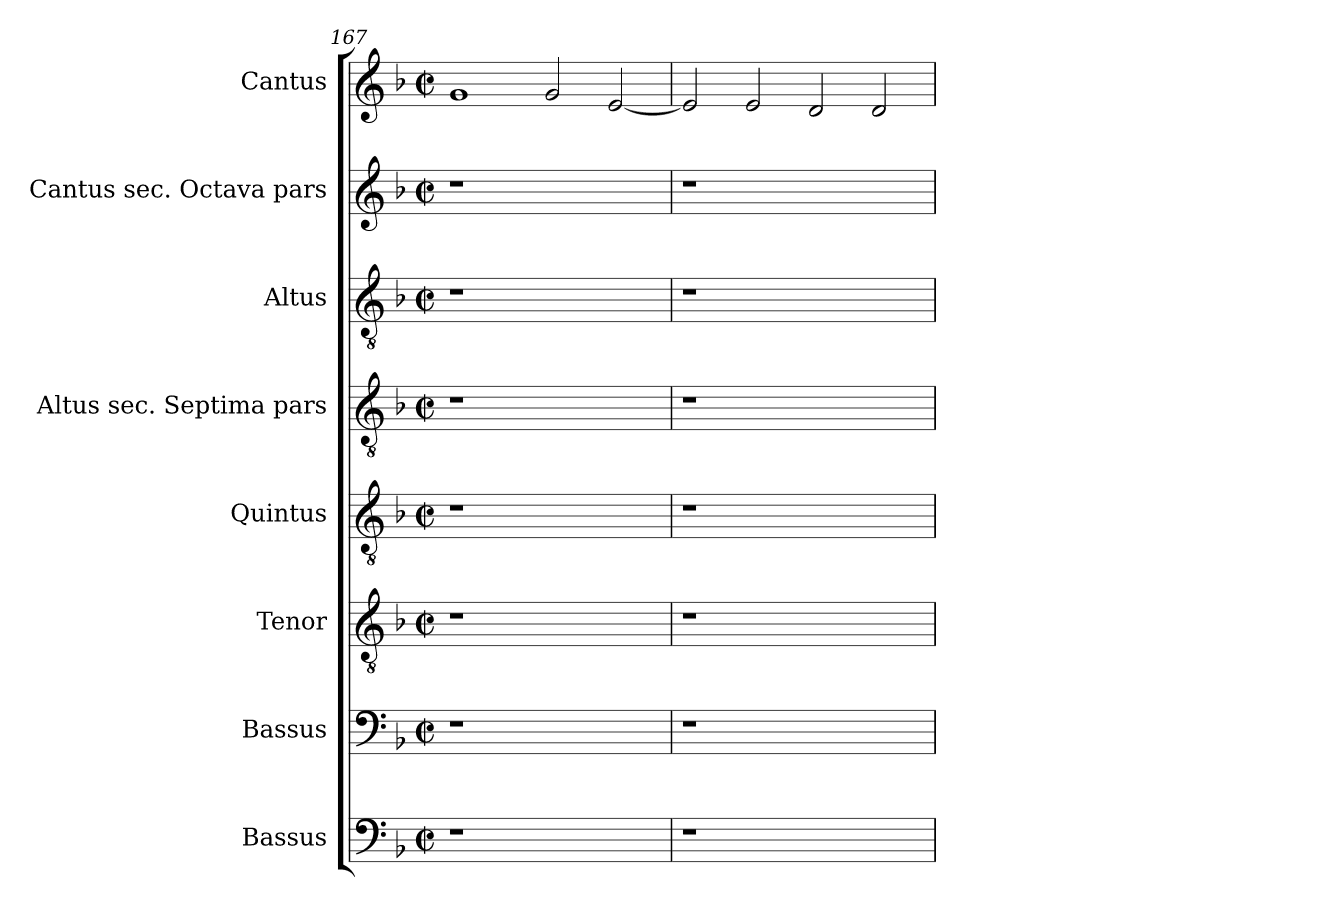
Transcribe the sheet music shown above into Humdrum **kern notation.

**kern	**kern	**kern	**kern	**kern	**kern	**kern	**kern
*part8	*part7	*part6	*part5	*part4	*part3	*part2	*part1
*staff8	*staff7	*staff6	*staff5	*staff4	*staff3	*staff2	*staff1
*I"Bassus	*I"Bassus	*I"Tenor	*I"Quintus	*I"Altus sec. Septima pars	*I"Altus	*I"Cantus sec. Octava pars	*I"Cantus
*	*I'Bassus	*I'Tenor	*I'Quintus	*	*I'Altus	*	*I'Cantus
*clefF4	*clefF4	*clefGv2	*clefGv2	*clefGv2	*clefGv2	*clefG2	*clefG2
*k[b-]	*k[b-]	*k[b-]	*k[b-]	*k[b-]	*k[b-]	*k[b-]	*k[b-]
*F:	*F:	*F:	*F:	*F:	*F:	*F:	*F:
*M2/2	*M2/2	*M2/2	*M2/2	*M2/2	*M2/2	*M2/2	*M2/2
*met(c|)	*met(c|)	*met(c|)	*met(c|)	*met(c|)	*met(c|)	*met(c|)	*met(c|)
=167	=167	=167	=167	=167	=167	=167	=167
1r	1r	1r	1r	1r	1r	1r	1g
1ryy	1ryy	1ryy	1ryy	1ryy	1ryy	1ryy	2g/
.	.	.	.	.	.	.	[<2e/
=168	=168	=168	=168	=168	=168	=168	=168
1r	1r	1r	1r	1r	1r	1r	2e/]
.	.	.	.	.	.	.	2e/
1ryy	1ryy	1ryy	1ryy	1ryy	1ryy	1ryy	2d/
.	.	.	.	.	.	.	2d/
=	=	=	=	=	=	=	=
*-	*-	*-	*-	*-	*-	*-	*-
